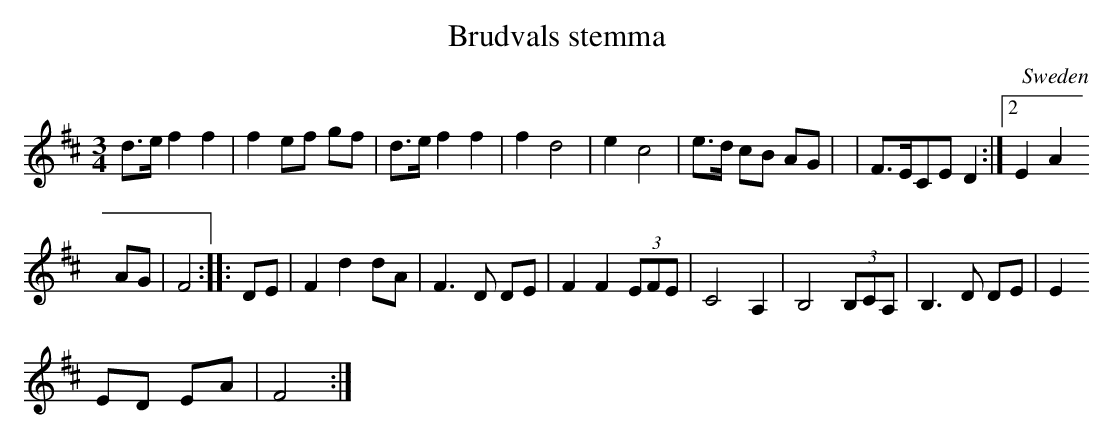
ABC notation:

X:1
T:Brudvals stemma
L:1/8
M:3/4
O:Sweden
K:D
d>e f2 f2| f2 ef gf|d>e f2 f2| f2 d4|e2 c4|e>d cB AG| |F>ECE D2:|2 E2 A2
 AG|F4:|:DE|F2d2 dA|F3 D DE|F2 F2 (3EFE |C4 A,2| B,4 (3B,CA,|B,3 D DE|E2
 ED EA|F4:|
